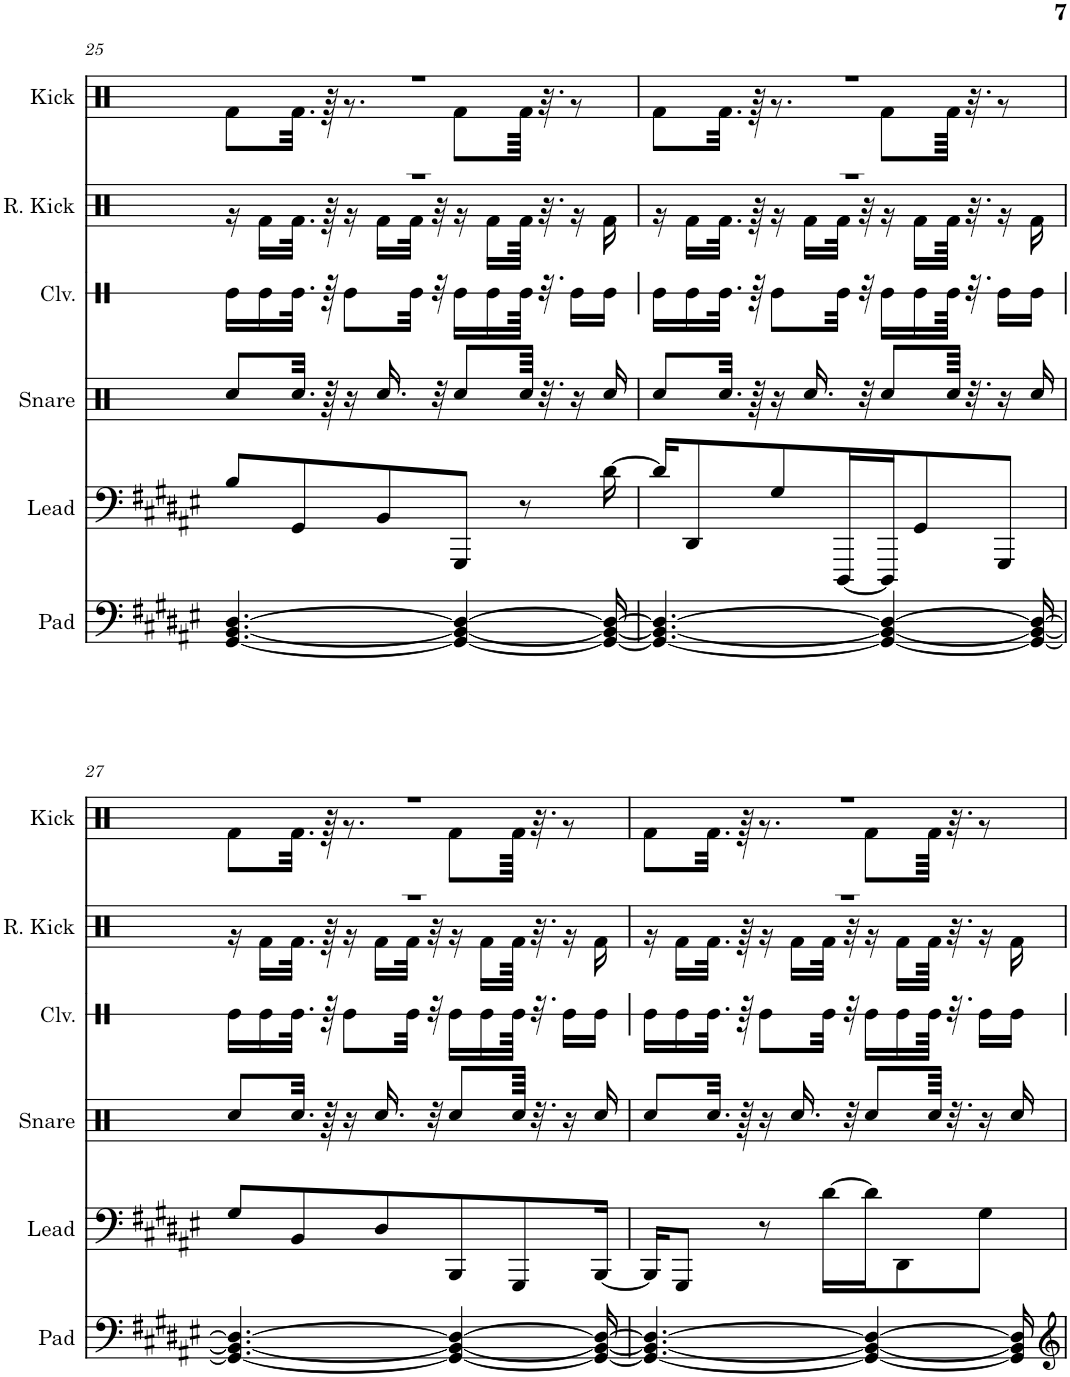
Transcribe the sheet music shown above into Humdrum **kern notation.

**kern	**kern	**kern	**kern	**kern	**kern
*part6	*part5	*part4	*part3	*part2	*part1
*staff6	*staff5	*staff4	*staff3	*staff2	*staff1
*I"Pad	*I"Lead	*I"Snare	*I"Claves	*I"Reverb Kick	*I"Kick
*I'Pad	*I'Lead	*I'Snare	*I'Clv.	*I'R. Kick	*I'Kick
!!LO:PB:g=z
*clefF4	*clefF4	*clefX	*clefX	*clefX	*clefX
*k[f#c#g#d#a#e#]	*k[f#c#g#d#a#e#]	*k[f#c#g#d#a#e#]	*k[f#c#g#d#a#e#]	*k[f#c#g#d#a#e#]	*k[f#c#g#d#a#e#]
*M11/16	*M11/16	*M11/16	*M11/16	*M11/16	*M11/16
=25	=25	=25	=25	=25	=25
*	*	*	*	*^	*^
[4.GG#/ [4.BB/ [4.D#/	8B/L	8Rcc/L	16Re\LL	16%11r	16r	16%11r	8Rf\L
.	.	.	16Re\	.	16Rf\LL	.	.
.	8GG#/	32.Rcc/Jkk	32.Re\JJk	.	32.Rf\JJk	.	32.Rf\Jkk
.	.	64r	64r	.	64r	.	64r
.	.	16r	8Re\L	.	16r	.	8.r
.	8BB/	16.Rcc/	.	.	16Rf\LL	.	.
.	.	.	32Re\Jkk	.	32Rf\JJk	.	.
.	.	32r	32r	.	32r	.	.
4GG#/_ 4BB/_ 4D#/_	8GGG#/J	8Rcc/L	16Re\LL	.	16r	.	8Rf\L
.	.	.	16Re\	.	16Rf\LL	.	.
.	8r	64Rcc/Jkkk	64Re\JJkk	.	64Rf\JJkk	.	64Rf\Jkkk
.	.	32.r	32.r	.	32.r	.	32.r
.	.	16r	16Re\LL	.	16r	.	8r
16GG#/_ 16BB/_ 16D#/_	[16d#\	16Rcc/	16Re\JJ	.	16Rf\	.	.
=26	=26	=26	=26	=26	=26	=26	=26
4.GG#/_ 4.BB/_ 4.D#/_	16d#/KL]	8Rcc/L	16Re\LL	16%11r	16r	16%11r	8Rf\L
.	8DD#/	.	16Re\	.	16Rf\LL	.	.
.	.	32.Rcc/Jkk	32.Re\JJk	.	32.Rf\JJk	.	32.Rf\Jkk
.	.	64r	64r	.	64r	.	64r
.	8G#/	16r	8Re\L	.	16r	.	8.r
.	.	16.Rcc/	.	.	16Rf\LL	.	.
.	[16DDD#/L	.	32Re\Jkk	.	32Rf\JJk	.	.
.	.	32r	32r	.	32r	.	.
4GG#/_ 4BB/_ 4D#/_	16DDD#/J]	8Rcc/L	16Re\LL	.	16r	.	8Rf\L
.	8GG#/	.	16Re\	.	16Rf\LL	.	.
.	.	64Rcc/Jkkk	64Re\JJkk	.	64Rf\JJkk	.	64Rf\Jkkk
.	.	32.r	32.r	.	32.r	.	32.r
.	8GGG#/J	16r	16Re\LL	.	16r	.	8r
16GG#/_ 16BB/_ 16D#/_	.	16Rcc/	16Re\JJ	.	16Rf\	.	.
!!LO:LB:g=z	!!
=27	=27	=27	=27	=27	=27	=27	=27
4.GG#/_ 4.BB/_ 4.D#/_	8G#/L	8Rcc/L	16Re\LL	16%11r	16r	16%11r	8Rf\L
.	.	.	16Re\	.	16Rf\LL	.	.
.	8BB/	32.Rcc/Jkk	32.Re\JJk	.	32.Rf\JJk	.	32.Rf\Jkk
.	.	64r	64r	.	64r	.	64r
.	.	16r	8Re\L	.	16r	.	8.r
.	8D#/	16.Rcc/	.	.	16Rf\LL	.	.
.	.	.	32Re\Jkk	.	32Rf\JJk	.	.
.	.	32r	32r	.	32r	.	.
4GG#/_ 4BB/_ 4D#/_	8BBB/	8Rcc/L	16Re\LL	.	16r	.	8Rf\L
.	.	.	16Re\	.	16Rf\LL	.	.
.	8GGG#/	64Rcc/Jkkk	64Re\JJkk	.	64Rf\JJkk	.	64Rf\Jkkk
.	.	32.r	32.r	.	32.r	.	32.r
.	.	16r	16Re\LL	.	16r	.	8r
16GG#/_ 16BB/_ 16D#/_	[16BBB/Jk	16Rcc/	16Re\JJ	.	16Rf\	.	.
=28	=28	=28	=28	=28	=28	=28	=28
4.GG#/_ 4.BB/_ 4.D#/_	16BBB/KL]	8Rcc/L	16Re\LL	16%11r	16r	16%11r	8Rf\L
.	8GGG#/J	.	16Re\	.	16Rf\LL	.	.
.	.	32.Rcc/Jkk	32.Re\JJk	.	32.Rf\JJk	.	32.Rf\Jkk
.	.	64r	64r	.	64r	.	64r
.	8r	16r	8Re\L	.	16r	.	8.r
.	.	16.Rcc/	.	.	16Rf\LL	.	.
.	[16d#\LL	.	32Re\Jkk	.	32Rf\JJk	.	.
.	.	32r	32r	.	32r	.	.
4GG#/_ 4BB/_ 4D#/_	16d#\J]	8Rcc/L	16Re\LL	.	16r	.	8Rf\L
.	8DD#\	.	16Re\	.	16Rf\LL	.	.
.	.	64Rcc/Jkkk	64Re\JJkk	.	64Rf\JJkk	.	64Rf\Jkkk
.	.	32.r	32.r	.	32.r	.	32.r
.	8G#\J	16r	16Re\LL	.	16r	.	8r
16GG#/] 16BB/] 16D#/]	.	16Rcc/	16Re\JJ	.	16Rf\	.	.
*	*	*	*	*v	*v	*	*
*	*	*	*	*	*v	*v
=	=	=	=	=	=
*-	*-	*-	*-	*-	*-
